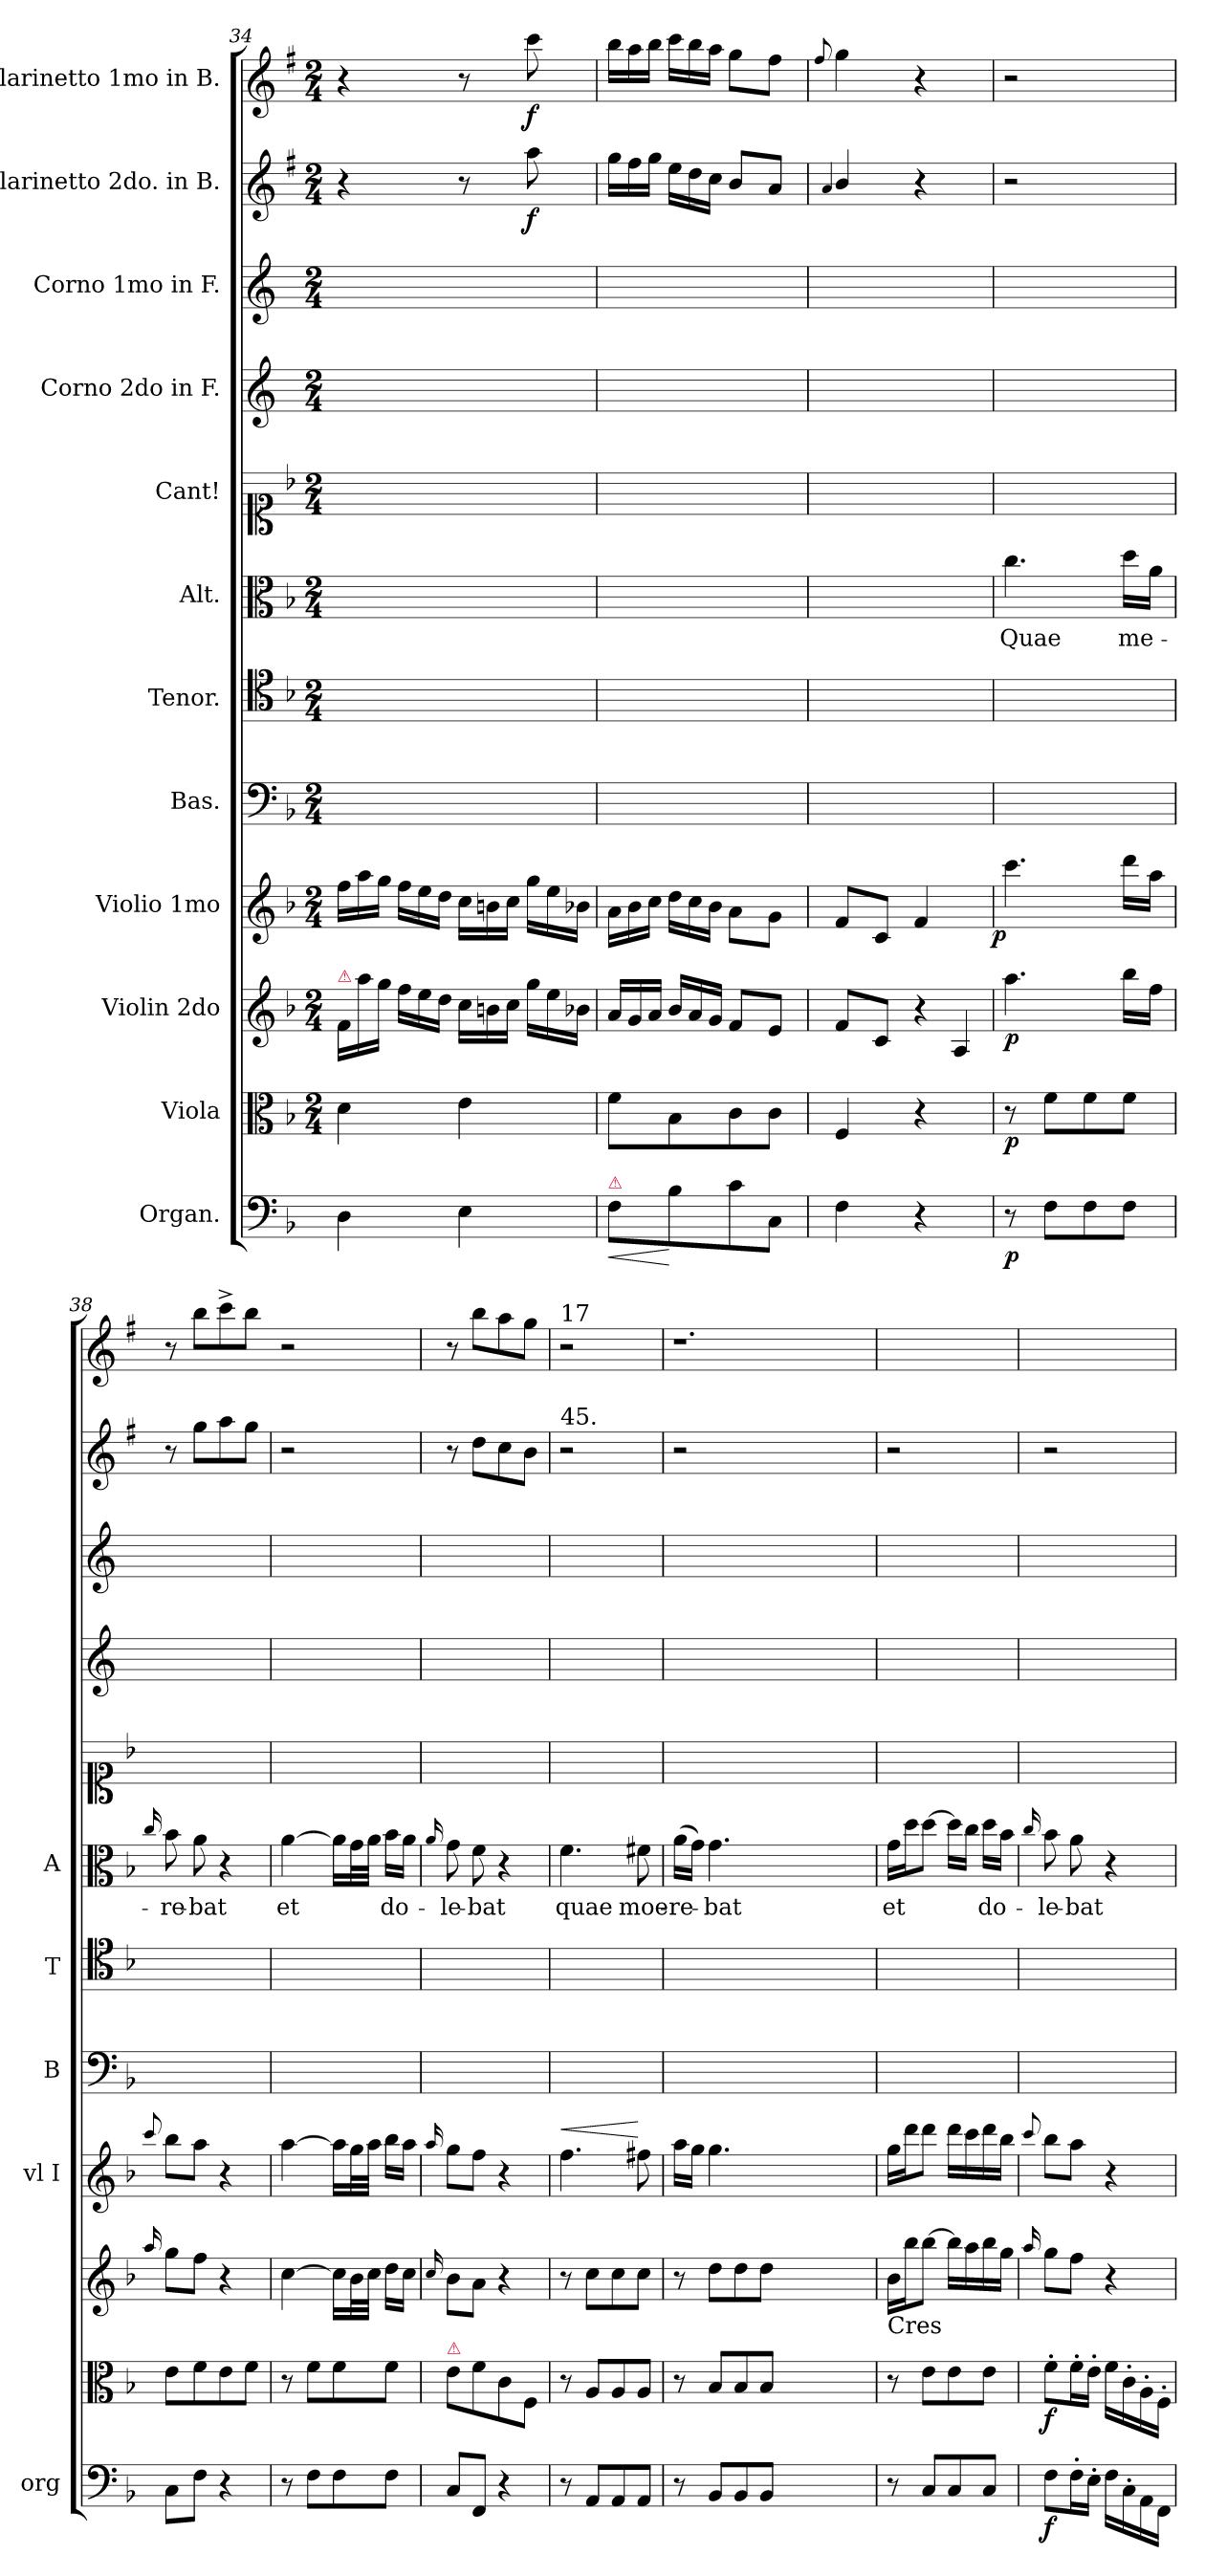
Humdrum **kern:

**kern	**dynam	**kern	**dynam	**kern	**dynam	**kern	**dynam	**kern	**kern	**kern	**text	**kern	**kern	**kern	**kern	**dynam	**kern	**dynam
*part12	*part12	*part11	*part11	*part10	*part10	*part9	*part9	*part8	*part7	*part6	*part6	*part5	*part4	*part3	*part2	*part2	*part1	*part1
*staff12	*staff12	*staff11	*staff11	*staff10	*staff10	*staff9	*staff9	*staff8	*staff7	*staff6	*staff6	*staff5	*staff4	*staff3	*staff2	*staff2	*staff1	*staff1
*I"Organ.	*	*I"Viola	*	*I"Violin 2do	*	*I"Violio 1mo	*	*I"Bas.	*I"Tenor.	*I"Alt.	*	*I"Cant!	*I"Corno 2do in F.	*I"Corno 1mo in F.	*I"Clarinetto 2do. in B.	*	*I"Clarinetto 1mo in B.	*
*I'org	*	*	*	*	*	*I'vl I	*	*I'B	*I'T	*I'A	*	*	*	*	*	*	*	*
*clefF4	*	*clefC3	*	*clefG2	*	*clefG2	*	*clefF4	*clefC4	*clefC3	*	*clefC1	*clefG2	*clefG2	*clefG2	*	*clefG2	*
*	*	*	*	*	*	*	*	*	*	*	*	*	*ITrd4c7	*ITrd4c7	*ITrd1c2	*	*ITrd1c2	*
*k[b-]	*	*k[b-]	*	*k[b-]	*	*k[b-]	*	*k[b-]	*k[b-]	*k[b-]	*	*k[b-]	*k[b-]	*k[b-]	*k[b-]	*	*k[b-]	*
*F:	*	*F:	*	*F:	*	*F:	*	*F:	*F:	*F:	*	*F:	*F:	*F:	*F:	*	*F:	*
*	*	*M2/4	*	*M2/4	*	*M2/4	*	*M2/4	*M2/4	*M2/4	*	*M2/4	*M2/4	*M2/4	*M2/4	*	*M2/4	*
*	*	*	*	*Xtuplet	*	*Xtuplet	*	*	*	*	*	*	*	*	*	*	*	*
=34	=34	=34	=34	=34	=34	=34	=34	=34	=34	=34	=34	=34	=34	=34	=34	=34	=34	=34
!	!	!	!	!LO:TX:a:color=crimson:t=⚠	!	!	!	!	!	!	!	!	!	!	!	!	!	!
4D\	.	4d\	.	24f/LL	.	24ff\LL	.	2ryy	2ryy	2ryy	.	2ryy	2ryy	2ryy	4r	.	4r	.
.	.	.	.	24aa\	.	24aa\	.	.	.	.	.	.	.	.	.	.	.	.
.	.	.	.	24gg\JJ	.	24gg\JJ	.	.	.	.	.	.	.	.	.	.	.	.
.	.	.	.	24ff\LL	.	24ff\LL	.	.	.	.	.	.	.	.	.	.	.	.
.	.	.	.	24ee\	.	24ee\	.	.	.	.	.	.	.	.	.	.	.	.
.	.	.	.	24dd\JJ	.	24dd\JJ	.	.	.	.	.	.	.	.	.	.	.	.
4E\	.	4e\	.	24cc\LL	.	24cc\LL	.	.	.	.	.	.	.	.	8r	.	8r	.
.	.	.	.	24bn\	.	24bn\	.	.	.	.	.	.	.	.	.	.	.	.
.	.	.	.	24cc\JJ	.	24cc\JJ	.	.	.	.	.	.	.	.	.	.	.	.
.	.	.	.	24gg\LL	.	24gg\LL	.	.	.	.	.	.	.	.	8gg\	f	8bb-\	f
.	.	.	.	24ee\	.	24ee\	.	.	.	.	.	.	.	.	.	.	.	.
.	.	.	.	24b-X\JJ	.	24b-X\JJ	.	.	.	.	.	.	.	.	.	.	.	.
=35	=35	=35	=35	=35	=35	=35	=35	=35	=35	=35	=35	=35	=35	=35	=35	=35	=35	=35
!	!LO:HP:b	!	!	!	!	!	!	!	!	!	!	!	!	!	!	!	!	!
*	*	*	*	*	*	*	*	*	*	*	*	*	*	*	*Xtuplet	*	*Xtuplet	*
!LO:TX:a:color=crimson:t=⚠	!	!	!	!	!	!	!	!	!	!	!	!	!	!	!	!	!	!
8F\L	<	8f\L	.	24a/LL	.	24a\LL	.	2ryy	2ryy	2ryy	.	2ryy	2ryy	2ryy	24ff\LL	.	24aa\LL	.
.	.	.	.	24g/	.	24b-\	.	.	.	.	.	.	.	.	24ee\	.	24gg\	.
.	.	.	.	24a/JJ	.	24cc\JJ	.	.	.	.	.	.	.	.	24ff\JJ	.	24aa\JJ	.
8B-\	[	8B-\	.	24b-\LL	.	24dd\LL	.	.	.	.	.	.	.	.	24dd\LL	.	24bb-\LL	.
.	.	.	.	24a/	.	24cc\	.	.	.	.	.	.	.	.	24cc\	.	24aa\	.
.	.	.	.	24g/JJ	.	24b-\JJ	.	.	.	.	.	.	.	.	24b-\JJ	.	24gg\JJ	.
8c\	.	8c\	.	8f/L	.	8a\L	.	.	.	.	.	.	.	.	8a/L	.	8ff\L	.
8C/J	.	8c\J	.	8e/J	.	8g\J	.	.	.	.	.	.	.	.	8g/J	.	8ee\J	.
=36	=36	=36	=36	=36	=36	=36	=36	=36	=36	=36	=36	=36	=36	=36	=36	=36	=36	=36
.	.	.	.	.	.	.	.	.	.	.	.	.	.	.	4qqg/	.	8qqee/	.
4F\	.	4F/	.	8f/L	.	8f/L	.	2ryy	2ryy	2ryy	.	2ryy	2ryy	2ryy	4a/	.	4ff\	.
.	.	.	.	8c/J	.	8c/J	.	.	.	.	.	.	.	.	.	.	.	.
!	!	!	!	!LO:N:vis=4	!	!	!	!	!	!	!	!	!	!	!	!	!	!
4r	.	4r	.	8r	.	4f/	.	.	.	.	.	.	.	.	4r	.	4r	.
!	!	!	!	!LO:N:vis=4	!	!	!	!	!	!	!	!	!	!	!	!	!	!
.	.	.	.	8A/	.	.	.	.	.	.	.	.	.	.	.	.	.	.
=37	=37	=37	=37	=37	=37	=37	=37	=37	=37	=37	=37	=37	=37	=37	=37	=37	=37	=37
!	!LO:DY:b	!	!LO:DY:b	!	!LO:DY:b	!	!LO:DY:b:rj	!	!	!	!	!	!	!	!	!	!	!
8r	p.	8r	p.	4.aa\	p	4.ccc\	p	2ryy	2ryy	4.cc\	Quae	2ryy	2ryy	2ryy	2r	.	2r	.
8F\L	.	8f\L	.	.	.	.	.	.	.	.	.	.	.	.	.	.	.	.
8F\	.	8f\	.	.	.	.	.	.	.	.	.	.	.	.	.	.	.	.
8F\J	.	8f\J	.	16bb-\LL	.	16ddd\LL	.	.	.	16dd\LL	me-	.	.	.	.	.	.	.
.	.	.	.	16ff\JJ	.	16aa\JJ	.	.	.	16a\JJ	.	.	.	.	.	.	.	.
=38	=38	=38	=38	=38	=38	=38	=38	=38	=38	=38	=38	=38	=38	=38	=38	=38	=38	=38
.	.	.	.	16qqaa/	.	8qqccc/	.	.	.	16qqcc/	.	.	.	.	.	.	.	.
8C\L	.	8e\L	.	8gg\L	.	8bb-\L	.	2ryy	2ryy	8b-\	-re-	2ryy	2ryy	2ryy	8r	.	8r	.
8F\J	.	8f\	.	8ff\J	.	8aa\J	.	.	.	8a\	-bat	.	.	.	8ff\L	.	8aa\L	.
4r	.	8e\	.	4r	.	4r	.	.	.	4r	.	.	.	.	8gg\	.	8bb-^\	.
.	.	8f\J	.	.	.	.	.	.	.	.	.	.	.	.	8ff\J	.	8aa\J	.
=39	=39-	=39	=39-	=39	=39-	=39	=39-	=39	=39	=39	=39-	=39	=39	=39	=39	=39-	=39-	=39-
8r	.	8r	.	[4cc\	.	[4aa\	.	2ryy	2ryy	[4a\	et	2ryy	2ryy	2ryy	2r	.	2r	.
8F\L	.	8f\L	.	.	.	.	.	.	.	.	.	.	.	.	.	.	.	.
8F\	.	8f\	.	16cc\LL]	.	16aa\LL]	.	.	.	16a\LL]	.	.	.	.	.	.	.	.
.	.	.	.	32b-\L	.	32gg\L	.	.	.	32g\L	.	.	.	.	.	.	.	.
.	.	.	.	32cc\JJJ	.	32aa\JJJ	.	.	.	32a\JJJ	.	.	.	.	.	.	.	.
8F\J	.	8f\J	.	16dd\LL	.	16bb-\LL	.	.	.	16b-\LL	do-	.	.	.	.	.	.	.
.	.	.	.	16cc\JJ	.	16aa\JJ	.	.	.	16a\JJ	.	.	.	.	.	.	.	.
=40	=40	=40	=40	=40	=40	=40	=40	=40	=40	=40	=40	=40	=40	=40	=40	=40	=40	=40
.	.	.	.	16qqcc/	.	16qqaa/	.	.	.	16qqa/	.	.	.	.	.	.	.	.
!	!	!LO:TX:a:color=crimson:t=⚠	!	!	!	!	!	!	!	!	!	!	!	!	!	!	!	!
8C/L	.	8e\L	.	8b-\L	.	8gg\L	.	2ryy	2ryy	8g\	-le-	2ryy	2ryy	2ryy	8r	.	8r	.
8FF/J	.	8f\	.	8a\J	.	8ff\J	.	.	.	8f\	-bat	.	.	.	8cc\L	.	8aa\L	.
4r	.	8c\	.	4r	.	4r	.	.	.	4r	.	.	.	.	8b-\	.	8gg\	.
.	.	8F/J	.	.	.	.	.	.	.	.	.	.	.	.	8a\J	.	8ff\J	.
=41	=41	=41	=41	=41	=41	=41	=41	=41	=41	=41	=41	=41	=41	=41	=41	=41	=41	=41
!	!	!	!	!	!	!	!	!	!	!	!	!	!	!	!	!	!LO:TX:a:t=17	!
!	!	!	!	!	!	!	!	!	!	!	!	!	!	!	!LO:TX:a:t=45.	!	!	!
!	!	!	!	!	!	!	!LO:HP:a	!	!	!	!	!	!	!	!	!	!	!
8r	.	8r	.	8r	.	4.ff\	<	2ryy	2ryy	4.f\	quae	2ryy	2ryy	2ryy	2r	.	2r	.
8AA/L	.	8A/L	.	8cc\L	.	.	.	.	.	.	.	.	.	.	.	.	.	.
8AA/	.	8A/	.	8cc\	.	.	.	.	.	.	.	.	.	.	.	.	.	.
8AA/J	.	8A/J	.	8cc\J	.	8ff#X\	[	.	.	8f#X\	moe-	.	.	.	.	.	.	.
=42	=42	=42	=42	=42	=42	=42	=42	=42	=42	=42	=42	=42	=42	=42	=42	=42	=42	=42
8r	.	8r	.	8r	.	16aa\LL	.	2ryy	2ryy	(16a\LL	-re-	2ryy	2ryy	2ryy	2r	.	1.r	.
.	.	.	.	.	.	16gg\JJ	.	.	.	16g\JJ)	.	.	.	.	.	.	.	.
8BB-/L	.	8B-/L	.	8dd\L	.	4.gg\	.	.	.	4.g\	-bat	.	.	.	.	.	.	.
8BB-/	.	8B-/	.	8dd\	.	.	.	.	.	.	.	.	.	.	.	.	.	.
8BB-/J	.	8B-/J	.	8dd\J	.	.	.	.	.	.	.	.	.	.	.	.	.	.
1ryy	.	1ryy	.	1ryy	.	1ryy	.	1ryy	1ryy	1ryy	.	1ryy	1ryy	1ryy	1ryy	.	.	.
=43	=43	=43	=43	=43	=43	=43	=43	=43	=43	=43	=43	=43	=43	=43	=43	=43	=43	=43
!	!	!	!	!LO:TX:b:t=Cres	!	!	!	!	!	!	!	!	!	!	!	!	!	!
8r	.	8r	.	16b-\LL	.	16gg\LL	.	2ryy	2ryy	16g\LL	et	2ryy	2ryy	2ryy	2r	.	2ryy	.
.	.	.	.	16bb-\J	.	16ddd\J	.	.	.	16dd\J	.	.	.	.	.	.	.	.
8C/L	.	8e\L	.	[8bb-\J	.	8ddd\J	.	.	.	[8dd\J	.	.	.	.	.	.	.	.
8C/	.	8e\	.	16bb-\LL]	.	16ddd\LL	.	.	.	16dd\LL]	.	.	.	.	.	.	.	.
.	.	.	.	16aa\	.	16ccc\	.	.	.	16cc\JJ	.	.	.	.	.	.	.	.
8C/J	.	8e\J	.	16bb-\	.	16ddd\	.	.	.	16dd\LL	do-	.	.	.	.	.	.	.
.	.	.	.	16gg\JJ	.	16bb-\JJ	.	.	.	16b-\JJ	.	.	.	.	.	.	.	.
=44	=44	=44	=44	=44	=44	=44	=44	=44	=44	=44	=44	=44	=44	=44	=44	=44	=44	=44
.	.	.	.	16qqaa/	.	8qqccc/	.	.	.	16qqcc/	.	.	.	.	.	.	.	.
!	!LO:DY:b	!	!LO:DY:b	!	!	!	!	!	!	!	!	!	!	!	!	!	!	!
8F\L	f	8f'\L	f	8gg\L	.	8bb-\L	.	2ryy	2ryy	8b-\	-le-	2ryy	2ryy	2ryy	2r	.	2ryy	.
16F'\L	.	16f'\L	.	8ff\J	.	8aa\J	.	.	.	8a\	-bat	.	.	.	.	.	.	.
16E'\JJ	.	16e'\JJ	.	.	.	.	.	.	.	.	.	.	.	.	.	.	.	.
16F\LL	.	16f\LL	.	4r	.	4r	.	.	.	4r	.	.	.	.	.	.	.	.
16C'\	.	16c'\	.	.	.	.	.	.	.	.	.	.	.	.	.	.	.	.
16AA\	.	16A'\	.	.	.	.	.	.	.	.	.	.	.	.	.	.	.	.
16FF\JJ	.	16F'\JJ	.	.	.	.	.	.	.	.	.	.	.	.	.	.	.	.
=	=	=	=	=	=	=	=	=	=	=	=	=	=	=	=	=	=	=
*-	*-	*-	*-	*-	*-	*-	*-	*-	*-	*-	*-	*-	*-	*-	*-	*-	*-	*-
